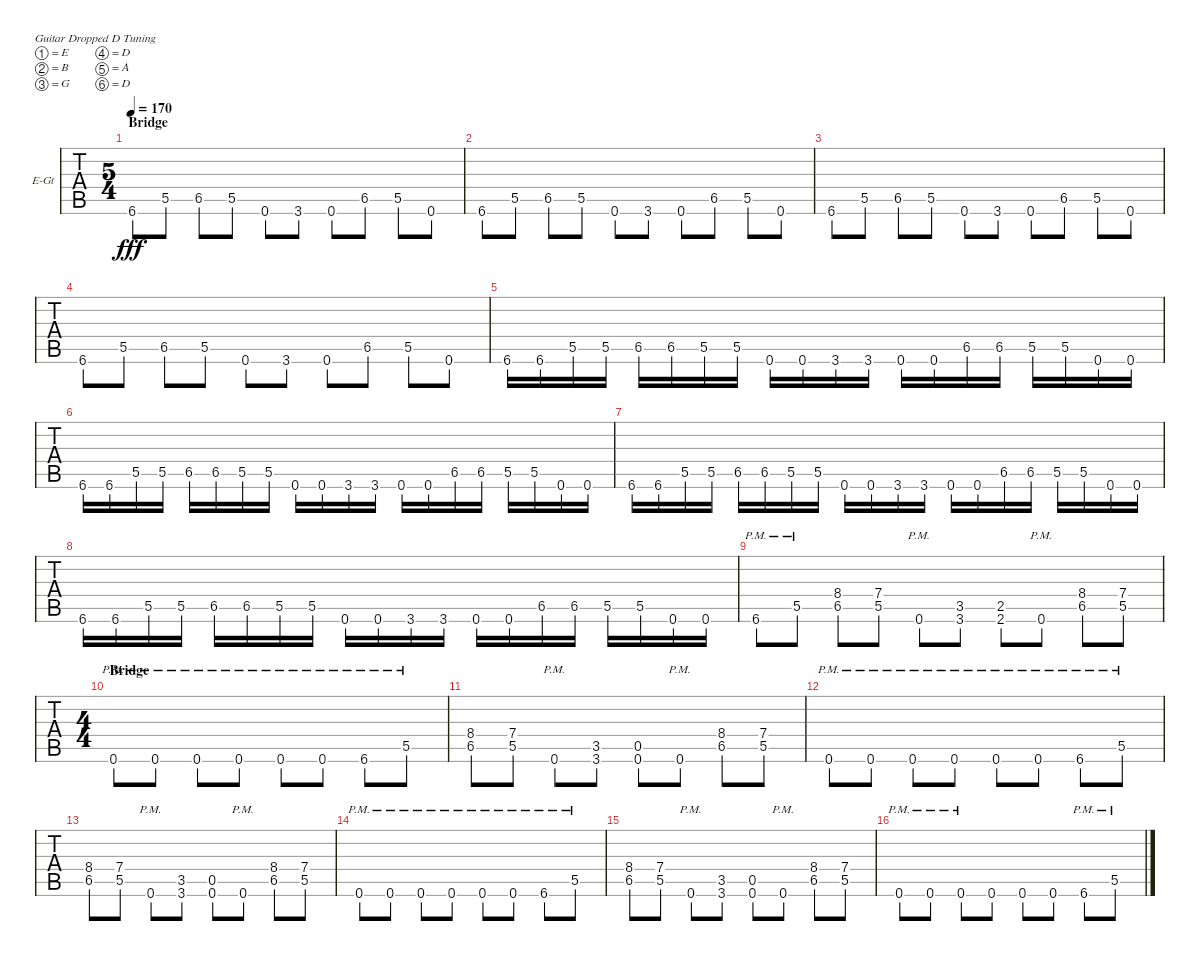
\defaultSystemsLayout 4
\bracketExtendMode groupsimilarinstruments
\firstSystemTrackNameOrientation horizontal
\otherSystemsTrackNameOrientation horizontal
\track ("Willie Adler" "E-Gt") {instrument distortionguitar}
\staff {tabs}
\tuning (E4 B3 G3 D3 A2 D2)
\ts (5 4)
\section ("" "Bridge")
\tempo 170
\clef g2
\ks c
6.6.8{dy fff} 5.5.8 6.5.8 5.5.8 0.6.8 3.6.8 0.6.8 6.5.8 5.5.8 0.6.8 |
6.6.8 5.5.8 6.5.8 5.5.8 0.6.8 3.6.8 0.6.8 6.5.8 5.5.8 0.6.8 |
6.6.8 5.5.8 6.5.8 5.5.8 0.6.8 3.6.8 0.6.8 6.5.8 5.5.8 0.6.8 |
6.6.8 5.5.8 6.5.8 5.5.8 0.6.8 3.6.8 0.6.8 6.5.8 5.5.8 0.6.8 |
6.6.16 6.6.16 5.5.16 5.5.16 6.5.16 6.5.16 5.5.16 5.5.16 0.6.16 0.6.16 3.6.16 3.6.16 0.6.16 0.6.16 6.5.16 6.5.16 5.5.16 5.5.16 0.6.16 0.6.16 |
6.6.16 6.6.16 5.5.16 5.5.16 6.5.16 6.5.16 5.5.16 5.5.16 0.6.16 0.6.16 3.6.16 3.6.16 0.6.16 0.6.16 6.5.16 6.5.16 5.5.16 5.5.16 0.6.16 0.6.16 |
6.6.16 6.6.16 5.5.16 5.5.16 6.5.16 6.5.16 5.5.16 5.5.16 0.6.16 0.6.16 3.6.16 3.6.16 0.6.16 0.6.16 6.5.16 6.5.16 5.5.16 5.5.16 0.6.16 0.6.16 |
6.6.16 6.6.16 5.5.16 5.5.16 6.5.16 6.5.16 5.5.16 5.5.16 0.6.16 0.6.16 3.6.16 3.6.16 0.6.16 0.6.16 6.5.16 6.5.16 5.5.16 5.5.16 0.6.16 0.6.16 |
6.6{pm}.8 5.5{pm}.8 (6.5 8.4).8 (7.4 5.5).8 0.6{pm}.8 (3.6 3.5).8 (2.5 2.6).8 0.6{pm}.8 (6.5 8.4).8 (7.4 5.5).8 |
\ts (4 4)
\section ("" "Bridge")
0.6{pm}.8 0.6{pm}.8 0.6{pm}.8 0.6{pm}.8 0.6{pm}.8 0.6{pm}.8 6.6{pm}.8 5.5{pm}.8 |
(6.5 8.4).8 (7.4 5.5).8 0.6{pm}.8 (3.6 3.5).8 (0.5 0.6).8 0.6{pm}.8 (6.5 8.4).8 (7.4 5.5).8 |
0.6{pm}.8 0.6{pm}.8 0.6{pm}.8 0.6{pm}.8 0.6{pm}.8 0.6{pm}.8 6.6{pm}.8 5.5{pm}.8 |
(6.5 8.4).8 (7.4 5.5).8 0.6{pm}.8 (3.6 3.5).8 (0.5 0.6).8 0.6{pm}.8 (6.5 8.4).8 (7.4 5.5).8 |
0.6{pm}.8 0.6{pm}.8 0.6{pm}.8 0.6{pm}.8 0.6{pm}.8 0.6{pm}.8 6.6{pm}.8 5.5{pm}.8 |
(6.5 8.4).8 (7.4 5.5).8 0.6{pm}.8 (3.6 3.5).8 (0.5 0.6).8 0.6{pm}.8 (6.5 8.4).8 (7.4 5.5).8 |
0.6{pm}.8 0.6{pm}.8 0.6{pm}.8 0.6.8 0.6.8 0.6.8 6.6{pm}.8 5.5{pm}.8
